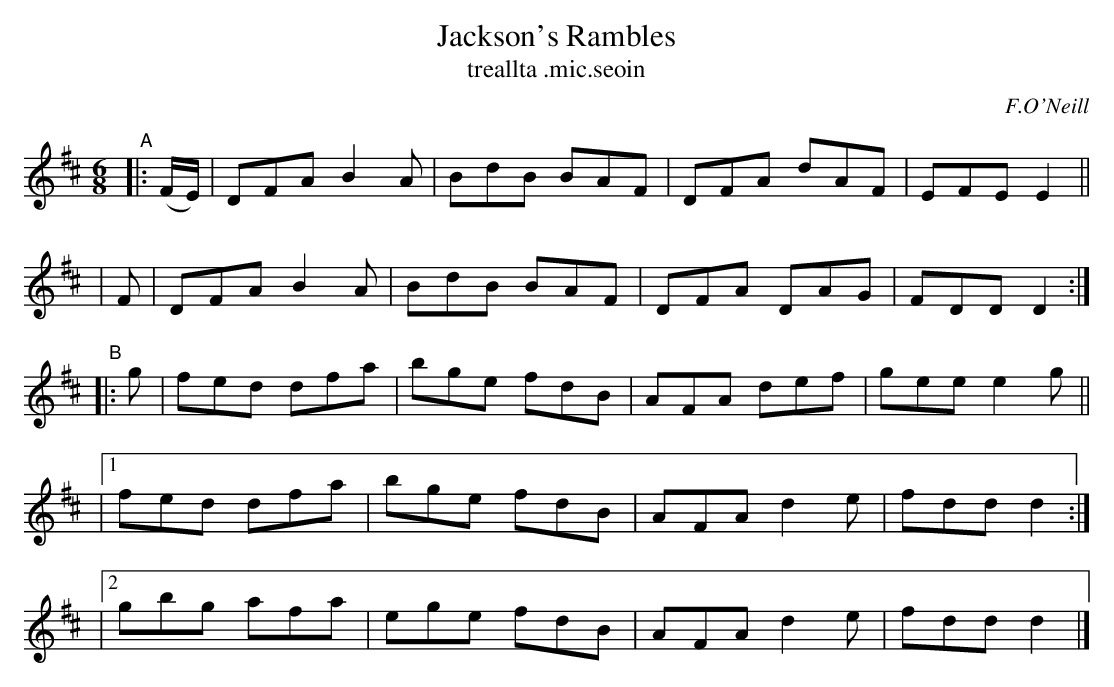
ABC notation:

X:1
T: Jackson's Rambles
T: treallta \.mic\.seoin
O: F.O'Neill
M: 6/8
L: 1/8
K: D
"^A"\
|:(F/E/) | DFA B2A | BdB BAF | DFA dAF | EFE E2 ||
|    F   | DFA B2A | BdB BAF | DFA DAG | FDD D2 :|
"^B"|:\
g | fed dfa | bge fdB | AFA def | gee e2g ||
|[1 fed dfa | bge fdB | AFA d2e | fdd d2 :|
|[2 gbg afa | ege fdB | AFA d2e | fdd d2 |]
